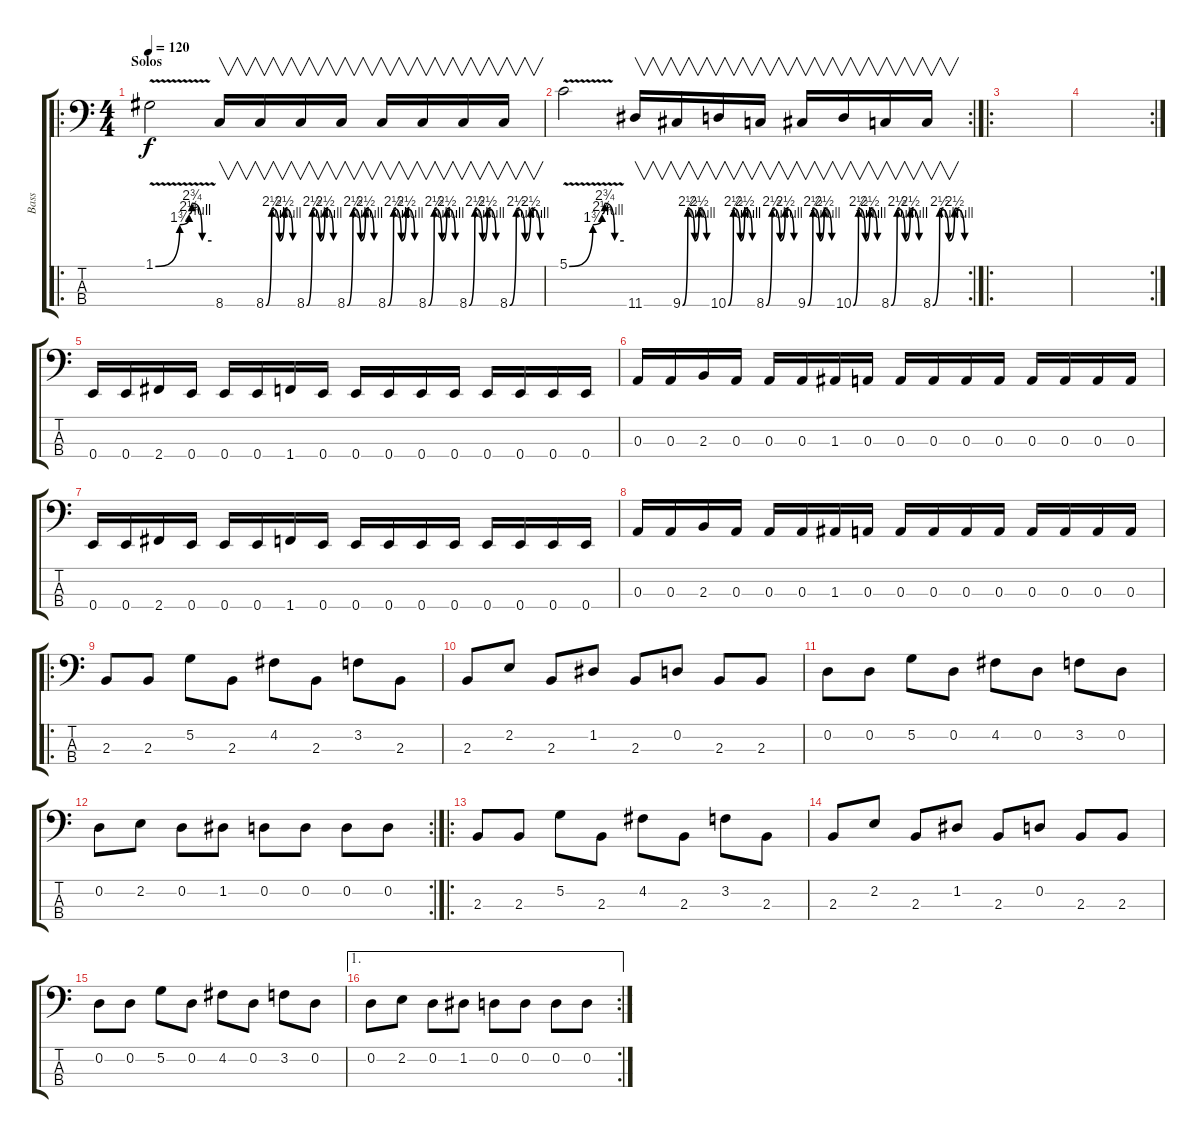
\track ("Bass" "Bass") {instrument electricbassfinger}
\staff {score tabs}
\tuning (G2 D2 A1 E1) {hide}
\ro
\ts (4 4)
\section ("" "Solos")
\tempo 120
\clef f4
\ks c
1.1{be (custom 0 0 26 7 36 9 39 11 50 4 60 4) v}.2{dy f} 8.4.16{v} 8.4{be (custom 0 0 13 10 30 4 41 10 60 4)}.16{v} 8.4{be (custom 0 0 13 10 30 4 41 10 60 4)}.16{v} 8.4{be (custom 0 0 13 10 30 4 41 10 60 4)}.16{v} 8.4{be (custom 0 0 13 10 30 4 41 10 60 4)}.16{v} 8.4{be (custom 0 0 13 10 30 4 41 10 60 4)}.16{v} 8.4{be (custom 0 0 13 10 30 4 41 10 60 4)}.16{v} 8.4{be (custom 0 0 13 10 30 4 41 10 60 4)}.16{v} |
\rc 2
5.1{be (custom 0 0 26 7 36 9 39 11 50 4 60 4) v}.2 11.4.16{v} 9.4{be (custom 0 0 13 10 30 4 41 10 60 4)}.16{v} 10.4{be (custom 0 0 13 10 30 4 41 10 60 4)}.16{v} 8.4{be (custom 0 0 13 10 30 4 41 10 60 4)}.16{v} 9.4{be (custom 0 0 13 10 30 4 41 10 60 4)}.16{v} 10.4{be (custom 0 0 13 10 30 4 41 10 60 4)}.16{v} 8.4{be (custom 0 0 13 10 30 4 41 10 60 4)}.16{v} 8.4{be (custom 0 0 13 10 30 4 41 10 60 4)}.16{v} |
\ro
|
\rc 2
|
0.4.16 0.4.16 2.4.16 0.4.16 0.4.16 0.4.16 1.4.16 0.4.16 0.4.16 0.4.16 0.4.16 0.4.16 0.4.16 0.4.16 0.4.16 0.4.16 |
0.3.16 0.3.16 2.3.16 0.3.16 0.3.16 0.3.16 1.3.16 0.3.16 0.3.16 0.3.16 0.3.16 0.3.16 0.3.16 0.3.16 0.3.16 0.3.16 |
0.4.16 0.4.16 2.4.16 0.4.16 0.4.16 0.4.16 1.4.16 0.4.16 0.4.16 0.4.16 0.4.16 0.4.16 0.4.16 0.4.16 0.4.16 0.4.16 |
0.3.16 0.3.16 2.3.16 0.3.16 0.3.16 0.3.16 1.3.16 0.3.16 0.3.16 0.3.16 0.3.16 0.3.16 0.3.16 0.3.16 0.3.16 0.3.16 |
\ro
2.3.8 2.3.8 5.2.8 2.3.8 4.2.8 2.3.8 3.2.8 2.3.8 |
2.3.8 2.2.8 2.3.8 1.2.8 2.3.8 0.2.8 2.3.8 2.3.8 |
0.2.8 0.2.8 5.2.8 0.2.8 4.2.8 0.2.8 3.2.8 0.2.8 |
\rc 2
0.2.8 2.2.8 0.2.8 1.2.8 0.2.8 0.2.8 0.2.8 0.2.8 |
\ro
2.3.8 2.3.8 5.2.8 2.3.8 4.2.8 2.3.8 3.2.8 2.3.8 |
2.3.8 2.2.8 2.3.8 1.2.8 2.3.8 0.2.8 2.3.8 2.3.8 |
0.2.8 0.2.8 5.2.8 0.2.8 4.2.8 0.2.8 3.2.8 0.2.8 |
\ae 1
\rc 2
0.2.8 2.2.8 0.2.8 1.2.8 0.2.8 0.2.8 0.2.8 0.2.8
